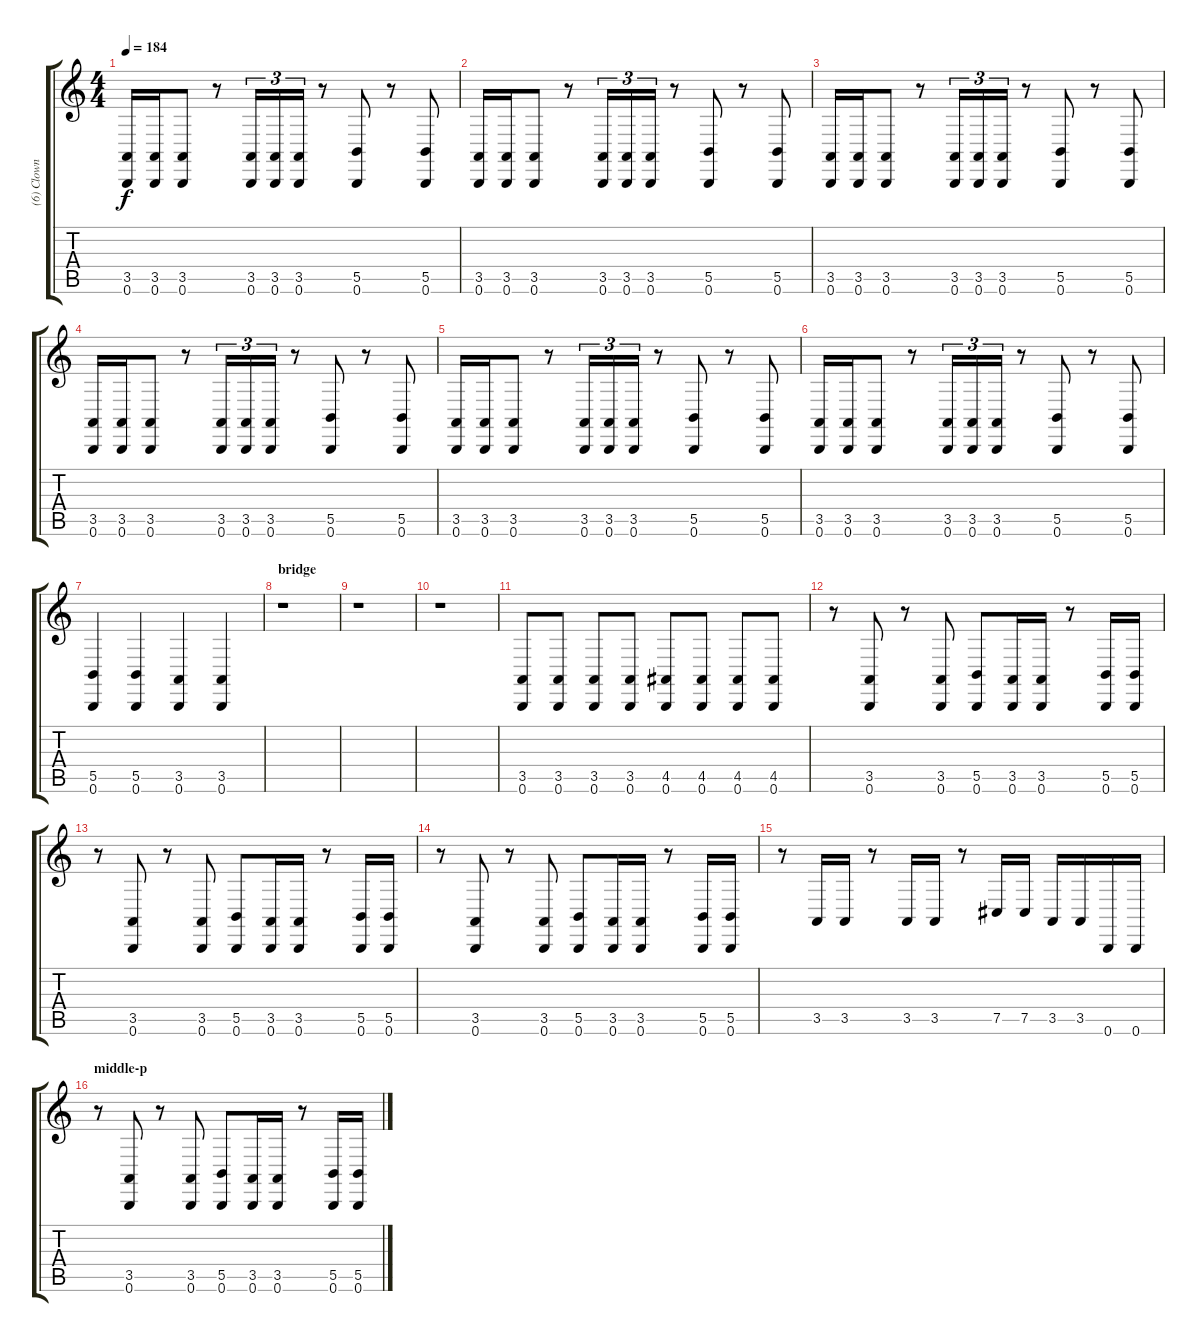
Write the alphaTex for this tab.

\track ("(6) Clown - drum III" "(6) Clown ") {instrument melodictom}
\staff {score tabs}
\tuning (Db4 Ab3 E3 B2 Gb2 B1) {hide}
\ts (4 4)
\tempo 184
\clef g2
\ks c
(3.5 0.6).16{dy f} (3.5 0.6).16 (3.5 0.6).8 r.8 (3.5 0.6).16{tu (3 2)} (3.5 0.6).16{tu (3 2)} (3.5 0.6).16{tu (3 2)} r.8 (5.5 0.6).8 r.8 (5.5 0.6).8 |
(3.5 0.6).16 (3.5 0.6).16 (3.5 0.6).8 r.8 (3.5 0.6).16{tu (3 2)} (3.5 0.6).16{tu (3 2)} (3.5 0.6).16{tu (3 2)} r.8 (5.5 0.6).8 r.8 (5.5 0.6).8 |
(3.5 0.6).16 (3.5 0.6).16 (3.5 0.6).8 r.8 (3.5 0.6).16{tu (3 2)} (3.5 0.6).16{tu (3 2)} (3.5 0.6).16{tu (3 2)} r.8 (5.5 0.6).8 r.8 (5.5 0.6).8 |
(3.5 0.6).16 (3.5 0.6).16 (3.5 0.6).8 r.8 (3.5 0.6).16{tu (3 2)} (3.5 0.6).16{tu (3 2)} (3.5 0.6).16{tu (3 2)} r.8 (5.5 0.6).8 r.8 (5.5 0.6).8 |
(3.5 0.6).16 (3.5 0.6).16 (3.5 0.6).8 r.8 (3.5 0.6).16{tu (3 2)} (3.5 0.6).16{tu (3 2)} (3.5 0.6).16{tu (3 2)} r.8 (5.5 0.6).8 r.8 (5.5 0.6).8 |
(3.5 0.6).16 (3.5 0.6).16 (3.5 0.6).8 r.8 (3.5 0.6).16{tu (3 2)} (3.5 0.6).16{tu (3 2)} (3.5 0.6).16{tu (3 2)} r.8 (5.5 0.6).8 r.8 (5.5 0.6).8 |
(5.5 0.6).4 (5.5 0.6).4 (3.5 0.6).4 (3.5 0.6).4 |
\section ("" "bridge")
r.1 |
r.1 |
r.1 |
(3.5 0.6).8 (3.5 0.6).8 (3.5 0.6).8 (3.5 0.6).8 (4.5 0.6).8 (4.5 0.6).8 (4.5 0.6).8 (4.5 0.6).8 |
r.8 (3.5 0.6).8 r.8 (3.5 0.6).8 (5.5 0.6).8 (3.5 0.6).16 (3.5 0.6).16 r.8 (5.5 0.6).16 (5.5 0.6).16 |
r.8 (3.5 0.6).8 r.8 (3.5 0.6).8 (5.5 0.6).8 (3.5 0.6).16 (3.5 0.6).16 r.8 (5.5 0.6).16 (5.5 0.6).16 |
r.8 (3.5 0.6).8 r.8 (3.5 0.6).8 (5.5 0.6).8 (3.5 0.6).16 (3.5 0.6).16 r.8 (5.5 0.6).16 (5.5 0.6).16 |
r.8 3.5.16 3.5.16 r.8 3.5.16 3.5.16 r.8 7.5.16 7.5.16 3.5.16 3.5.16 0.6.16 0.6.16 |
\section ("" "middle-p")
r.8 (3.5 0.6).8 r.8 (3.5 0.6).8 (5.5 0.6).8 (3.5 0.6).16 (3.5 0.6).16 r.8 (5.5 0.6).16 (5.5 0.6).16
